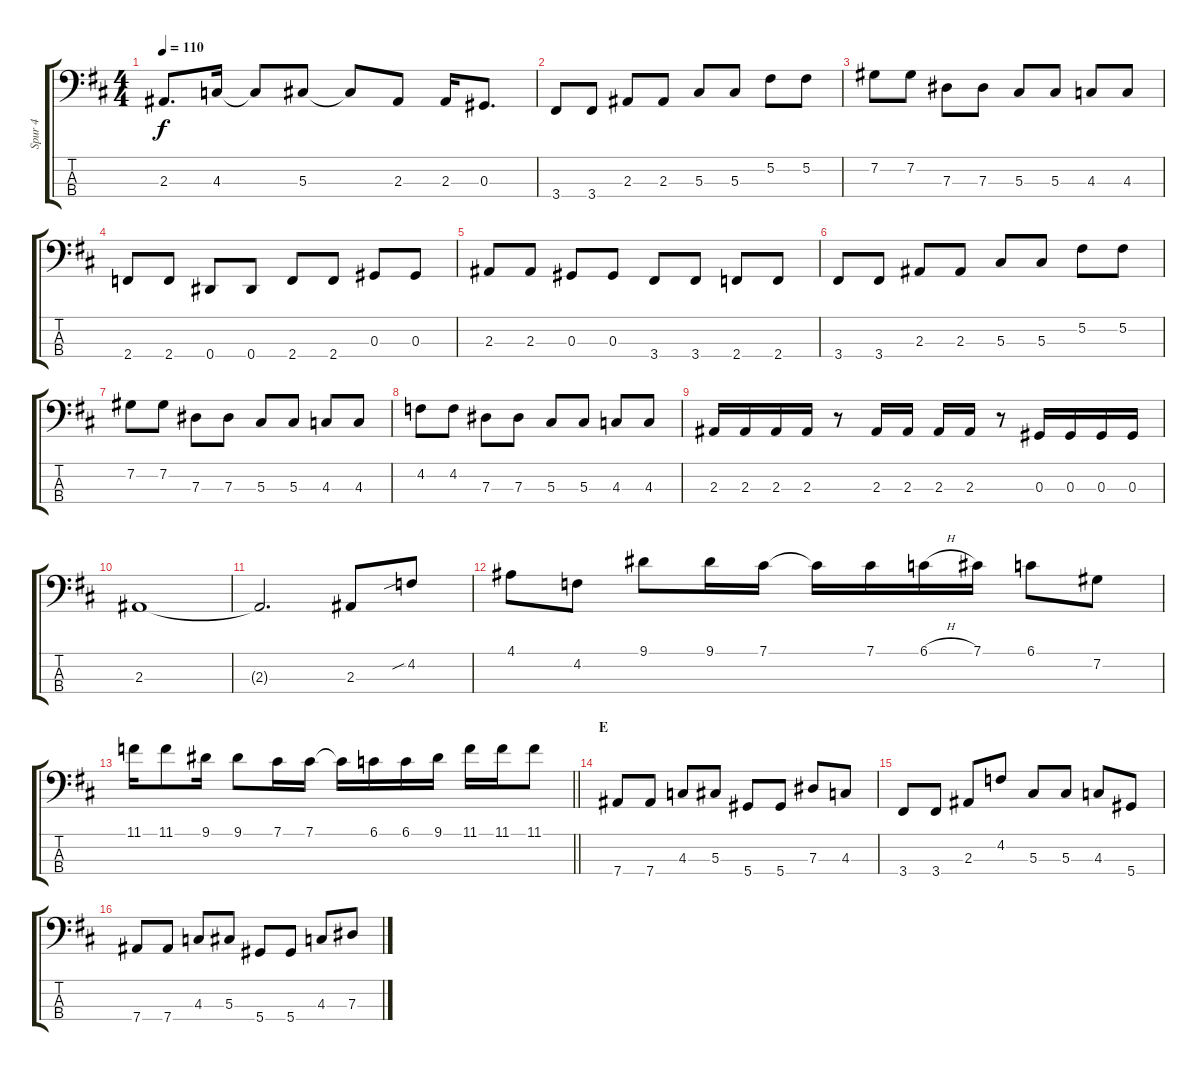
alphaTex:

\track ("Spur 4" "Spur 4") {instrument electricbassfinger}
\staff {score tabs}
\tuning (Gb2 Db2 Ab1 Eb1) {hide}
\ts (4 4)
\tempo 110
\clef f4
\ks d
2.3.8{d dy f} 4.3.16 4.3{t}.8 5.3.8 5.3{t}.8 2.3.8 2.3.16 0.3.8{d} |
3.4.8 3.4.8 2.3.8 2.3.8 5.3.8 5.3.8 5.2.8 5.2.8 |
7.2.8 7.2.8 7.3.8 7.3.8 5.3.8 5.3.8 4.3.8 4.3.8 |
2.4.8 2.4.8 0.4.8 0.4.8 2.4.8 2.4.8 0.3.8 0.3.8 |
2.3.8 2.3.8 0.3.8 0.3.8 3.4.8 3.4.8 2.4.8 2.4.8 |
3.4.8 3.4.8 2.3.8 2.3.8 5.3.8 5.3.8 5.2.8 5.2.8 |
7.2.8 7.2.8 7.3.8 7.3.8 5.3.8 5.3.8 4.3.8 4.3.8 |
4.2.8 4.2.8 7.3.8 7.3.8 5.3.8 5.3.8 4.3.8 4.3.8 |
2.3.16 2.3.16 2.3.16 2.3.16 r.8 2.3.16 2.3.16 2.3.16 2.3.16 r.8 0.3.16 0.3.16 0.3.16 0.3.16 |
2.3.1 |
2.3{t}.2{d} 2.3.8 4.2{sib}.8 |
4.1.8 4.2.8 9.1.8 9.1.16 7.1.16 7.1{t}.16 7.1.16 6.1{h}.16 7.1.16 6.1.8 7.2.8 |
\barLineRight lightlight
11.1.16 11.1.8 9.1.16 9.1.8 7.1.16 7.1.16 7.1{t}.16 6.1.16 6.1.16 9.1.16 11.1.16 11.1.16 11.1.8 |
\section ("" "E")
7.4.8 7.4.8 4.3.8 5.3.8 5.4.8 5.4.8 7.3.8 4.3.8 |
3.4.8 3.4.8 2.3.8 4.2.8 5.3.8 5.3.8 4.3.8 5.4.8 |
7.4.8 7.4.8 4.3.8 5.3.8 5.4.8 5.4.8 4.3.8 7.3.8
